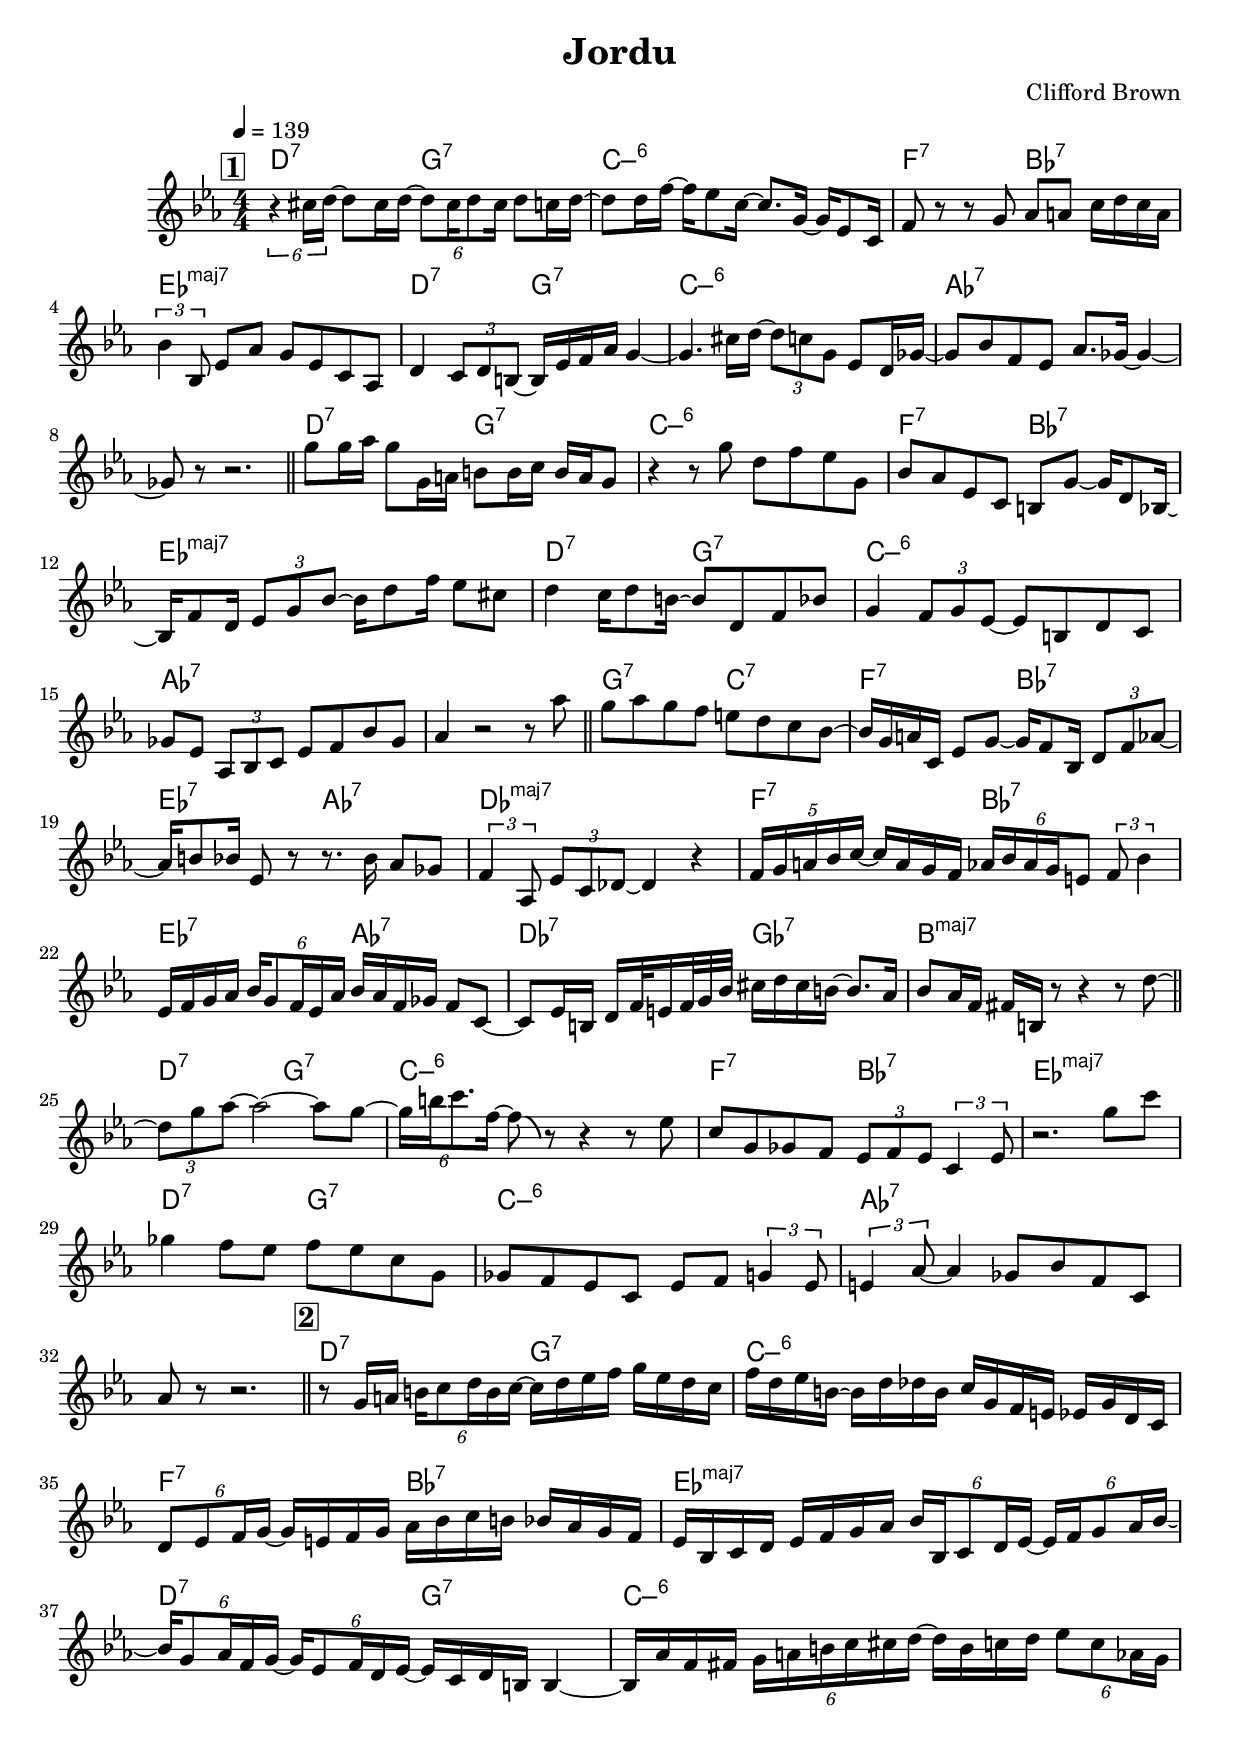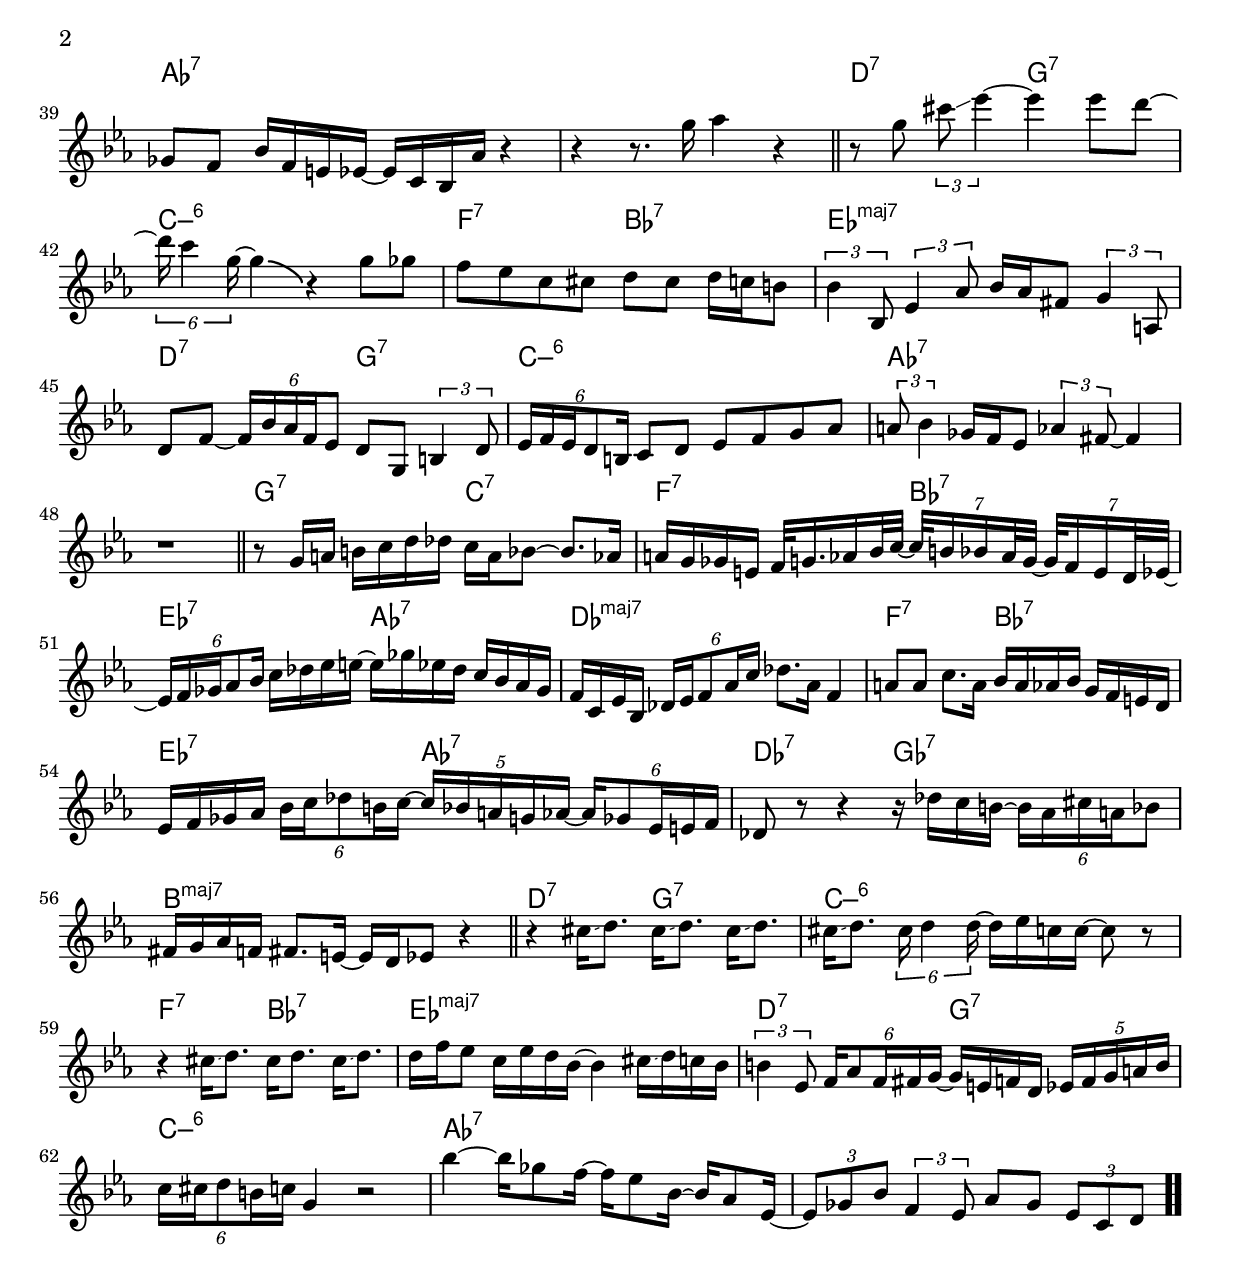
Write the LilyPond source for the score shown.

\version "2.13.2"

#(ly:set-option 'point-and-click #f)

\header {
  title = "Jordu"
  composer = "Clifford Brown"
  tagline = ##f
}
global =
{
    \override Staff.TimeSignature #'style = #'()
    \time 4/4
    \clef "treble"
    \key es \major
    \override Rest #'direction = #'0
    \override MultiMeasureRest #'staff-position = #0
}
\score
{
<<
    \transpose c' c'

    \new ChordNames { \chords {
      \set majorSevenSymbol = \markup { "maj7" }
      \set minorChordModifier = \markup { \char ##x2013 }
      
      | d2:7 g2:7 | c1:min6 | f2:7 bes2:7 | es1:maj | d2:7 g2:7 | c1:min6 | aes1:7 | s1 
      | d2:7 g2:7 | c1:min6 | f2:7 bes2:7 | es1:maj | d2:7 g2:7 | c1:min6 | aes1:7 | s1 
      | g2:7 c2:7 | f2:7 bes2:7 | es2:7 aes2:7 | des1:maj | f2:7 bes2:7 | es2:7 aes2:7 | des2:7 ges2:7 | b1:maj 
      | d2:7 g2:7 | c1:min6 | f2:7 bes2:7 | es1:maj | d2:7 g2:7 | c1:min6 | aes1:7 | s1 
      | d2:7 g2:7 | c1:min6 | f2:7 bes2:7 | es1:maj | d2:7 g2:7 | c1:min6 | aes1:7 | s1 
      | d2:7 g2:7 | c1:min6 | f2:7 bes2:7 | es1:maj | d2:7 g2:7 | c1:min6 | aes1:7 | s1 
      | g2:7 c2:7 | f2:7 bes2:7 | es2:7 aes2:7 | des1:maj | f2:7 bes2:7 | es2:7 aes2:7 | des2:7 ges2:7 | b1:maj 
      | d2:7 g2:7 | c1:min6 | f2:7 bes2:7 | es1:maj | d2:7 g2:7 | c1:min6 | aes1:7|
      }
      }

    \new Staff
    <<
    \transpose c' c'

    {
      \global
  		%\override Score.MetronomeMark #'transparent = ##t
  		%\override Score.MetronomeMark #'stencil = ##f
  		
  		\override HorizontalBracket #'direction = #UP
  		\override HorizontalBracket #'bracket-flare = #'(0 . 0)
  		
  		\override TextSpanner #'dash-fraction = #1.0
  		\override TextSpanner #'bound-details #'left #'text = \markup{ \concat{\draw-line #'(0 . -1.0) \draw-line #'(1.0 . 0) }}
  		\override TextSpanner #'bound-details #'right #'text = \markup{ \concat{ \draw-line #'(1.0 . 0) \draw-line #'(0 . -1.0) }}
          \set Score.markFormatter = #format-mark-box-numbers


      \tempo 4 = 139
      \set Score.currentBarNumber = #1
     
      \bar "||" \mark \default \tuplet 6/4 {r4 cis''16 d''16~} d''8 cis''16 d''16~ \tuplet 6/4 {d''8 cis''16 d''8 cis''16} d''8 c''16 d''16~ 
      | d''8 d''16 f''16~ f''16 es''8 c''16~ c''8. g'16~ g'16 es'8 c'16 
      | f'8 r8 r8 g'8 aes'8 a'8 c''16 d''16 c''16 a'16 
      | \tuplet 3/2 {bes'4 bes8} es'8 aes'8 g'8 es'8 c'8 aes8 
      | d'4 \tuplet 3/2 {c'8 d'8 b8~} b16 es'16 f'16 aes'16 g'4~ 
      | g'4. cis''16 d''16~ \tuplet 3/2 {d''8 c''8 g'8} es'8 d'16 ges'16~ 
      | ges'8 bes'8 f'8 es'8 aes'8. ges'16~ ges'4~ 
      | ges'8 r8 r2. 
      \bar "||" g''8 g''16 aes''16 g''8 g'16 a'16 b'8 b'16 c''16 b'16 a'16 g'8 
      | r4 r8 g''8 d''8 f''8 es''8 g'8 
      | bes'8 aes'8 es'8 c'8 b8 g'8~ g'16 d'8 bes16~ 
      | bes16 f'8 d'16 \tuplet 3/2 {es'8 g'8 bes'8~} bes'16 d''8 f''16 es''8 cis''8 
      | d''4 c''16 d''8 b'16~ b'8 d'8 f'8 bes'8 
      | g'4 \tuplet 3/2 {f'8 g'8 es'8~} es'8 b8 d'8 c'8 
      | ges'8 es'8 \tuplet 3/2 {aes8 bes8 c'8} es'8 f'8 bes'8 ges'8 
      | aes'4 r2 r8 aes''8 
      \bar "||" g''8 aes''8 g''8 f''8 e''8 d''8 c''8 bes'8~ 
      | bes'16 g'16 a'16 c'16 es'8 g'8~ g'16 f'8 bes16 \tuplet 3/2 {d'8 f'8 aes'8~} 
      | aes'16 b'8 bes'16 es'8 r8 r8. bes'16 aes'8 ges'8 
      | \tuplet 3/2 {f'4 aes8} \tuplet 3/2 {es'8 c'8 des'8~} des'4 r4 
      | \tuplet 5/4 {f'16 g'16 a'16 bes'16 c''16~} c''16 a'16 g'16 f'16 \tuplet 6/4 {aes'16 bes'16 aes'16 g'16 e'8} \tuplet 3/2 {f'8 bes'4} 
      | es'16 f'16 g'16 aes'16 \tuplet 6/4 {bes'16 g'8 f'16 es'16 aes'16} bes'16 aes'16 f'16 ges'16 f'8 c'8~ 
      | c'8 es'16 b16 d'16 f'32 e'16 f'32 g'32 bes'32 cis''16 d''16 cis''16 b'16~ b'8. aes'16 
      | bes'8 aes'16 f'16 fis'16 b16 r8 r4 r8 d''8~ 
      \bar "||" \tuplet 3/2 {d''8 g''8 aes''8~} aes''2~ aes''8 g''8~ 
      | \tuplet 6/4 {g''16 b''16 c'''8. f''16~} f''8\bendAfter #-4  r8 r4 r8 es''8 
      | c''8 g'8 ges'8 f'8 \tuplet 3/2 {es'8 f'8 es'8} \tuplet 3/2 {c'4 es'8} 
      | r2. g''8 c'''8 
      | ges''4 f''8 es''8 f''8 es''8 c''8 g'8 
      | ges'8 f'8 es'8 c'8 es'8 f'8 \tuplet 3/2 {g'4 es'8} 
      | \tuplet 3/2 {e'4 aes'8~} aes'4 ges'8 bes'8 f'8 c'8 
      | aes'8 r8 r2. 
      \bar "||" \mark \default r8 g'16 a'16 \tuplet 6/4 {b'16 c''8 d''16 b'16 c''16~} c''16 d''16 es''16 f''16 g''16 es''16 d''16 c''16 
      | f''16 d''16 es''16 b'16~ b'16 d''16 des''16 b'16 c''16 g'16 f'16 e'16 es'16 g'16 d'16 c'16 
      | \tuplet 6/4 {d'8 es'8 f'16 g'16~} g'16 e'16 f'16 g'16 aes'16 bes'16 c''16 b'16 bes'16 aes'16 g'16 f'16 
      | es'16 bes16 c'16 d'16 es'16 f'16 g'16 aes'16 \tuplet 6/4 {bes'16 bes16 c'8 d'16 es'16~} \tuplet 6/4 {es'16 f'16 g'8 aes'16 bes'16~} 
      | \tuplet 6/4 {bes'16 g'8 aes'16 f'16 g'16~} \tuplet 6/4 {g'16 es'8 f'16 d'16 es'16~} es'16 c'16 d'16 b16 b4~ 
      | b16 aes'16 f'16 fis'16 \tuplet 6/4 {g'16 a'16 b'16 c''16 cis''16 d''16~} d''16 b'16 c''16 d''16 \tuplet 6/4 {es''8 c''8 aes'16 g'16} 
      | ges'8 f'8 bes'16 f'16 e'16 es'16~ es'16 c'16 bes16 aes'16 r4 
      | r4 r8. g''16 aes''4 r4 
      \bar "||" r8 g''8 \tuplet 3/2 {cis'''8\glissando  es'''4~} es'''4 es'''8 d'''8~ 
      | \tuplet 6/4 {d'''16 c'''4 g''16~} g''4\bendAfter #-4  r4 g''8 ges''8 
      | f''8 es''8 c''8 cis''8 d''8 cis''8 d''16 c''16 b'8 
      | \tuplet 3/2 {bes'4 bes8} \tuplet 3/2 {es'4 aes'8} bes'16 aes'16 fis'8 \tuplet 3/2 {g'4 a8} 
      | d'8 f'8~ \tuplet 6/4 {f'16 bes'16 aes'16 f'16 es'8} d'8 g8 \tuplet 3/2 {b4 d'8} 
      | \tuplet 6/4 {es'16 f'16 es'16 d'8 b16} c'8 d'8 es'8 f'8 g'8 aes'8 
      | \tuplet 3/2 {a'8 bes'4} ges'16 f'16 es'8 \tuplet 3/2 {aes'4 fis'8~} fis'4 
      | r1 
      \bar "||" r8 g'16 a'16 b'16 c''16 d''16 des''16 c''16 a'16 bes'8~ bes'8. aes'16 
      | a'16 g'16 ges'16 e'16 f'32 g'16. aes'16 bes'32 c''32~ \tuplet 7/8 {c''32 b'16 bes'16 aes'32 g'32~} \tuplet 7/8 {g'32 f'16 e'16 d'32 es'32~} 
      | \tuplet 6/4 {es'16 f'16 ges'16 aes'8 bes'16} c''16 des''16 es''16 e''16~ e''16 ges''16 es''16 des''16 c''16 bes'16 aes'16 ges'16 
      | f'16 c'16 es'16 bes16 \tuplet 6/4 {des'16 es'16 f'8 aes'16 c''16} des''8. aes'16 f'4 
      | a'8 a'8 c''8. a'16 bes'16 a'16 aes'16 bes'16 g'16 f'16 e'16 d'16 
      | es'16 f'16 ges'16 aes'16 \tuplet 6/4 {bes'16 c''16 des''8 b'16 c''16~} \tuplet 5/4 {c''16 bes'16 a'16 g'16 aes'16~} \tuplet 6/4 {aes'16 ges'8 es'16 e'16 f'16} 
      | des'8 r8 r4 r16 des''16 c''16 b'16~ \tuplet 6/4 {b'16 aes'16 cis''16 a'16 bes'8} 
      | fis'16 g'16 aes'16 f'16 fis'8. e'16~ e'16 d'16 es'8 r4 
      \bar "||" r4 cis''16\glissando  d''8. cis''16\glissando  d''8. cis''16\glissando  d''8. 
      | cis''16\glissando  d''8. \tuplet 6/4 {cis''16\glissando  d''4 d''16~} d''16 es''16 c''16 c''16~ c''8 r8 
      | r4 cis''16\glissando  d''8. cis''16 d''8. cis''16\glissando  d''8. 
      | d''16 f''16 es''8 c''16 es''16 d''16 bes'16~ bes'4 cis''16\glissando  d''16 c''16 bes'16 
      | \tuplet 3/2 {b'4 es'8} \tuplet 6/4 {f'16 aes'8 f'16 fis'16 g'16~} g'16 e'16 f'16 d'16 \tuplet 5/4 {es'16 f'16 g'16 a'16 b'16} 
      | \tuplet 6/4 {c''16 cis''16 d''8 b'16 c''16} g'4 r2 
      | bes''4~ bes''16 ges''8 f''16~ f''16 es''8 bes'16~ bes'16 aes'8 es'16~ 
      | \tuplet 3/2 {es'8 ges'8 bes'8} \tuplet 3/2 {f'4 es'8} aes'8 ges'8 \tuplet 3/2 {es'8 c'8 d'8}\bar  ".."
    }
    >>
>>    
}
